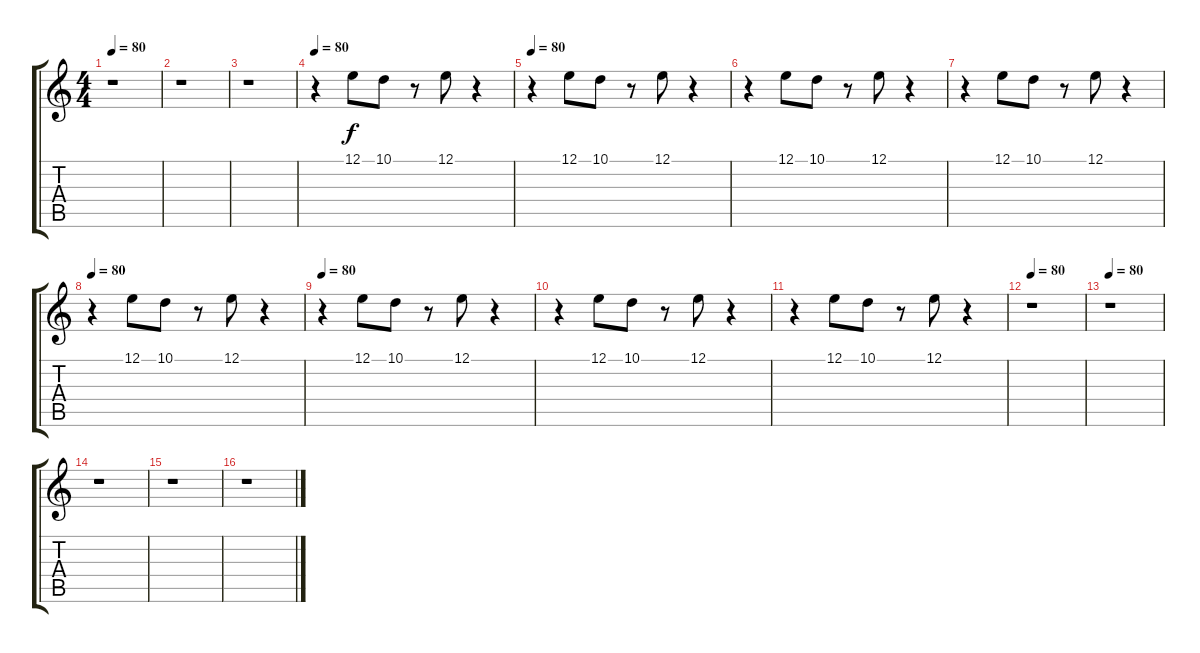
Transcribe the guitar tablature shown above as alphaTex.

\track "" {instrument synthvoice}
\staff {score tabs}
\tuning (E4 B3 G3 D3 A2 E2) {hide}
\ts (4 4)
\tempo 80
\clef g2
\ks c
r.1{dy f} |
r.1 |
r.1 |
\tempo 80
r.4 12.1.8 10.1.8 r.8 12.1.8 r.4 |
\tempo 80
r.4 12.1.8 10.1.8 r.8 12.1.8 r.4 |
r.4 12.1.8 10.1.8 r.8 12.1.8 r.4 |
r.4 12.1.8 10.1.8 r.8 12.1.8 r.4 |
\tempo 80
r.4 12.1.8 10.1.8 r.8 12.1.8 r.4 |
\tempo 80
r.4 12.1.8 10.1.8 r.8 12.1.8 r.4 |
r.4 12.1.8 10.1.8 r.8 12.1.8 r.4 |
r.4 12.1.8 10.1.8 r.8 12.1.8 r.4 |
\tempo 80
r.1 |
\tempo 80
r.1 |
r.1 |
r.1 |
r.1
